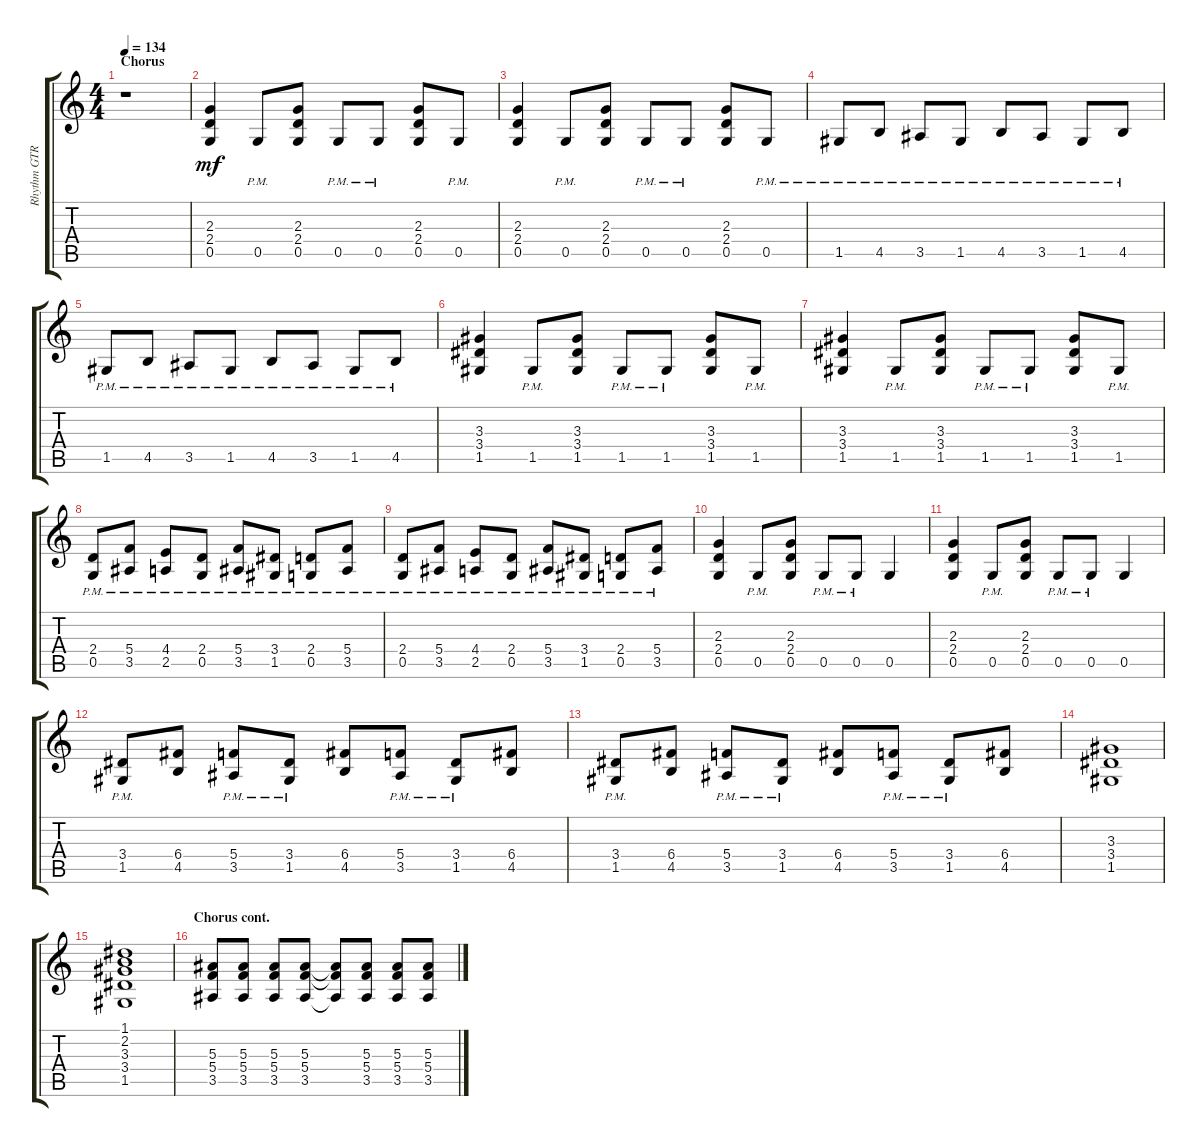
\track ("Rhythm GTR 1" "Rhythm GTR") {instrument overdrivenguitar}
\staff {score tabs}
\tuning (D4 A3 F3 C3 G2 C2) {hide}
\ts (4 4)
\section ("" "Chorus")
\tempo 134
\clef g2
\ks aminor
r.1{dy mf} |
(2.3 2.4 0.5).4 0.5{pm}.8 (2.3 2.4 0.5).8 0.5{pm}.8 0.5{pm}.8 (2.3 2.4 0.5).8 0.5{pm}.8 |
(2.3 2.4 0.5).4 0.5{pm}.8 (2.3 2.4 0.5).8 0.5{pm}.8 0.5{pm}.8 (2.3 2.4 0.5).8 0.5{pm}.8 |
1.5{pm}.8 4.5{pm}.8 3.5{pm}.8 1.5{pm}.8 4.5{pm}.8 3.5{pm}.8 1.5{pm}.8 4.5{pm}.8 |
1.5{pm}.8 4.5{pm}.8 3.5{pm}.8 1.5{pm}.8 4.5{pm}.8 3.5{pm}.8 1.5{pm}.8 4.5{pm}.8 |
(3.3 3.4 1.5).4 1.5{pm}.8 (3.3 3.4 1.5).8 1.5{pm}.8 1.5{pm}.8 (3.3 3.4 1.5).8 1.5{pm}.8 |
(3.3 3.4 1.5).4 1.5{pm}.8 (3.3 3.4 1.5).8 1.5{pm}.8 1.5{pm}.8 (3.3 3.4 1.5).8 1.5{pm}.8 |
(2.4{pm} 0.5{pm}).8 (5.4{pm} 3.5{pm}).8 (4.4{pm} 2.5{pm}).8 (2.4{pm} 0.5{pm}).8 (5.4{pm} 3.5{pm}).8 (3.4{pm} 1.5{pm}).8 (2.4{pm} 0.5{pm}).8 (5.4{pm} 3.5{pm}).8 |
(2.4{pm} 0.5{pm}).8 (5.4{pm} 3.5{pm}).8 (4.4{pm} 2.5{pm}).8 (2.4{pm} 0.5{pm}).8 (5.4{pm} 3.5{pm}).8 (3.4{pm} 1.5{pm}).8 (2.4{pm} 0.5{pm}).8 (5.4{pm} 3.5{pm}).8 |
(2.3 2.4 0.5).4 0.5{pm}.8 (2.3 2.4 0.5).8 0.5{pm}.8 0.5{pm}.8 0.5.4 |
(2.3 2.4 0.5).4 0.5{pm}.8 (2.3 2.4 0.5).8 0.5{pm}.8 0.5{pm}.8 0.5.4 |
(3.4{pm} 1.5{pm}).8 (6.4 4.5).8 (5.4{pm} 3.5{pm}).8 (3.4{pm} 1.5{pm}).8 (6.4 4.5).8 (5.4{pm} 3.5{pm}).8 (3.4{pm} 1.5{pm}).8 (6.4 4.5).8 |
(3.4{pm} 1.5{pm}).8 (6.4 4.5).8 (5.4{pm} 3.5{pm}).8 (3.4{pm} 1.5{pm}).8 (6.4 4.5).8 (5.4{pm} 3.5{pm}).8 (3.4{pm} 1.5{pm}).8 (6.4 4.5).8 |
(3.3 3.4 1.5).1 |
(1.1 2.2 3.3 3.4 1.5).1 |
\section ("" "Chorus cont.")
(5.3 5.4 3.5).8 (5.3 5.4 3.5).8 (5.3 5.4 3.5).8 (5.3 5.4 3.5).8 (5.3{t} 5.4{t} 3.5{t}).8 (5.3 5.4 3.5).8 (5.3 5.4 3.5).8 (5.3 5.4 3.5).8
